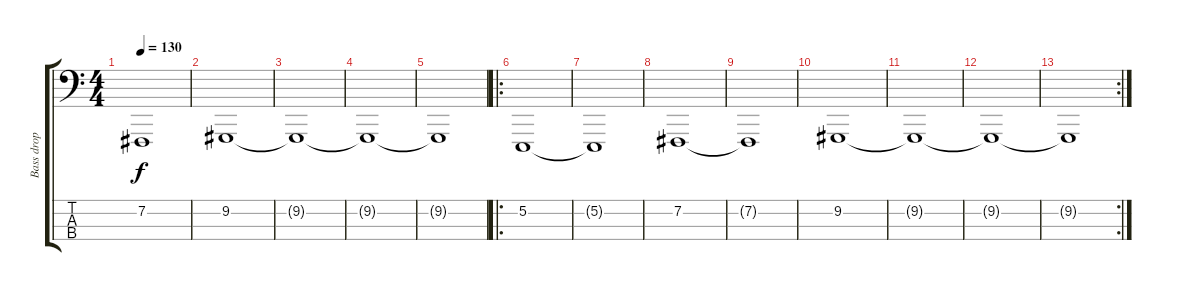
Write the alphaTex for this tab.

\track ("Bass drop" "Bass drop") {instrument lead2sawtooth}
\staff {score tabs}
\tuning (E1 B0 Gb0 B-1) {hide}
\ts (4 4)
\tempo 130
\clef f4
\ks c
7.2{t}.1{dy f} |
9.2.1 |
9.2{t}.1 |
9.2{t}.1 |
9.2{t}.1 |
\ro
5.2.1 |
5.2{t}.1 |
7.2.1 |
7.2{t}.1 |
9.2.1 |
9.2{t}.1 |
9.2{t}.1 |
\rc 2
9.2{t}.1
